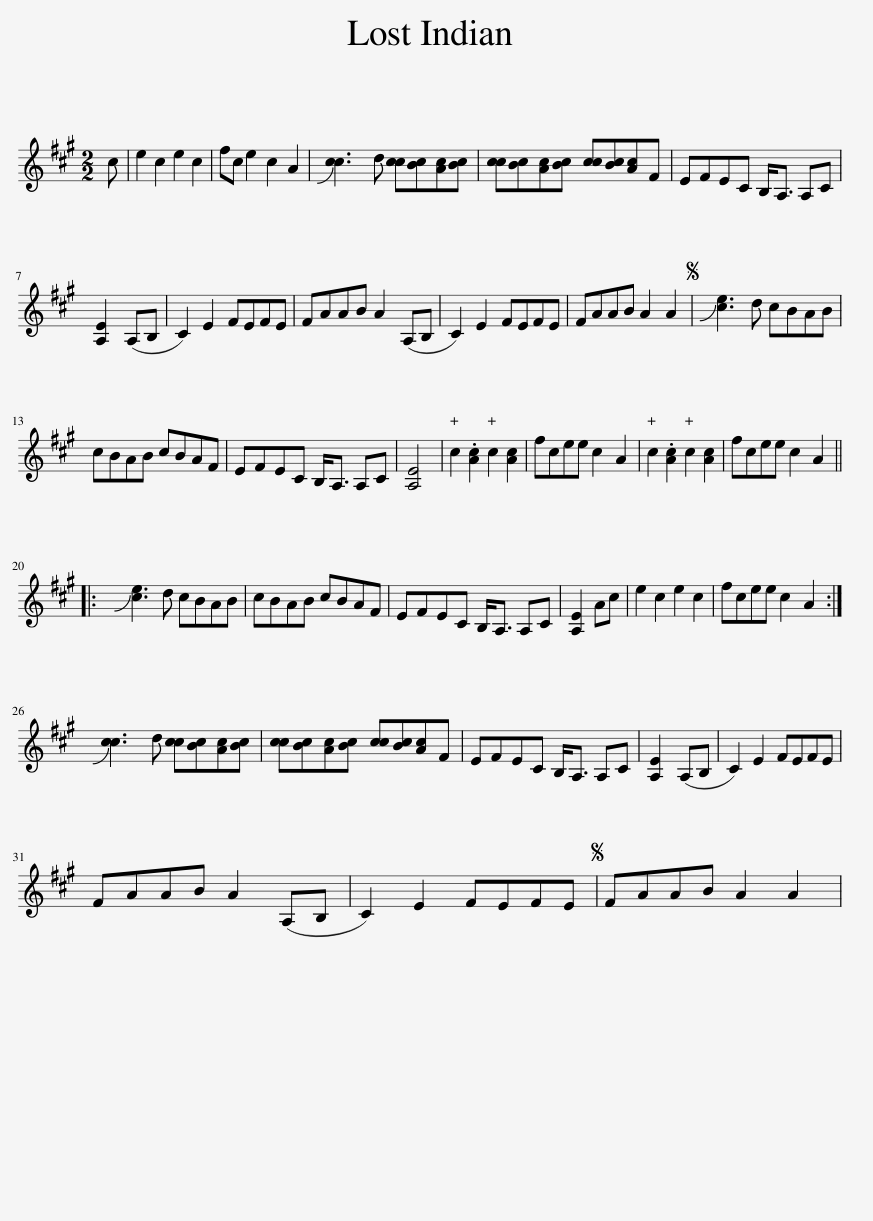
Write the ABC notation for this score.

X:1
L:1/8
M:2/2
I:linebreak $
K:A
V:1 treble
V:1
 c | e2 c2 e2 c2 | fc e2 c2 A2 | !slide![cc]3 d [cc][Bc][Ac][Bc] | [cc][Bc][Ac][Bc] [cc][Bc][Ac]F | %5
 EFEC B,<A, A,C |$ [A,E]2 (A,B, | C2) E2 FEFE | FAAB A2 (A,B, | C2) E2 FEFE | %10
 FAAB A2 A2 |S !slide![ce]3 d cBAB |$ cBAB cBAF | EFEC B,<A, A,C | [A,E]4 | %15
 c2 .[Ac]2 c2 [Ac]2 | fcee c2 A2 | c2 .[Ac]2 c2 [Ac]2 | fcee c2 A2 |:$ !slide![ce]3 d cBAB | %20
 cBAB cBAF | EFEC B,<A, A,C | [A,E]2 Ac | e2 c2 e2 c2 | fcee c2 A2 :|$ %25
 !slide![cc]3 d [cc][Bc][Ac][Bc] | [cc][Bc][Ac][Bc] [cc][Bc][Ac]F | EFEC B,<A, A,C | [A,E]2 (A,B, | C2) E2 FEFE |$ %30
 FAAB A2 (A,B, | C2) E2 FEFE |S FAAB A2 A2 | %33
